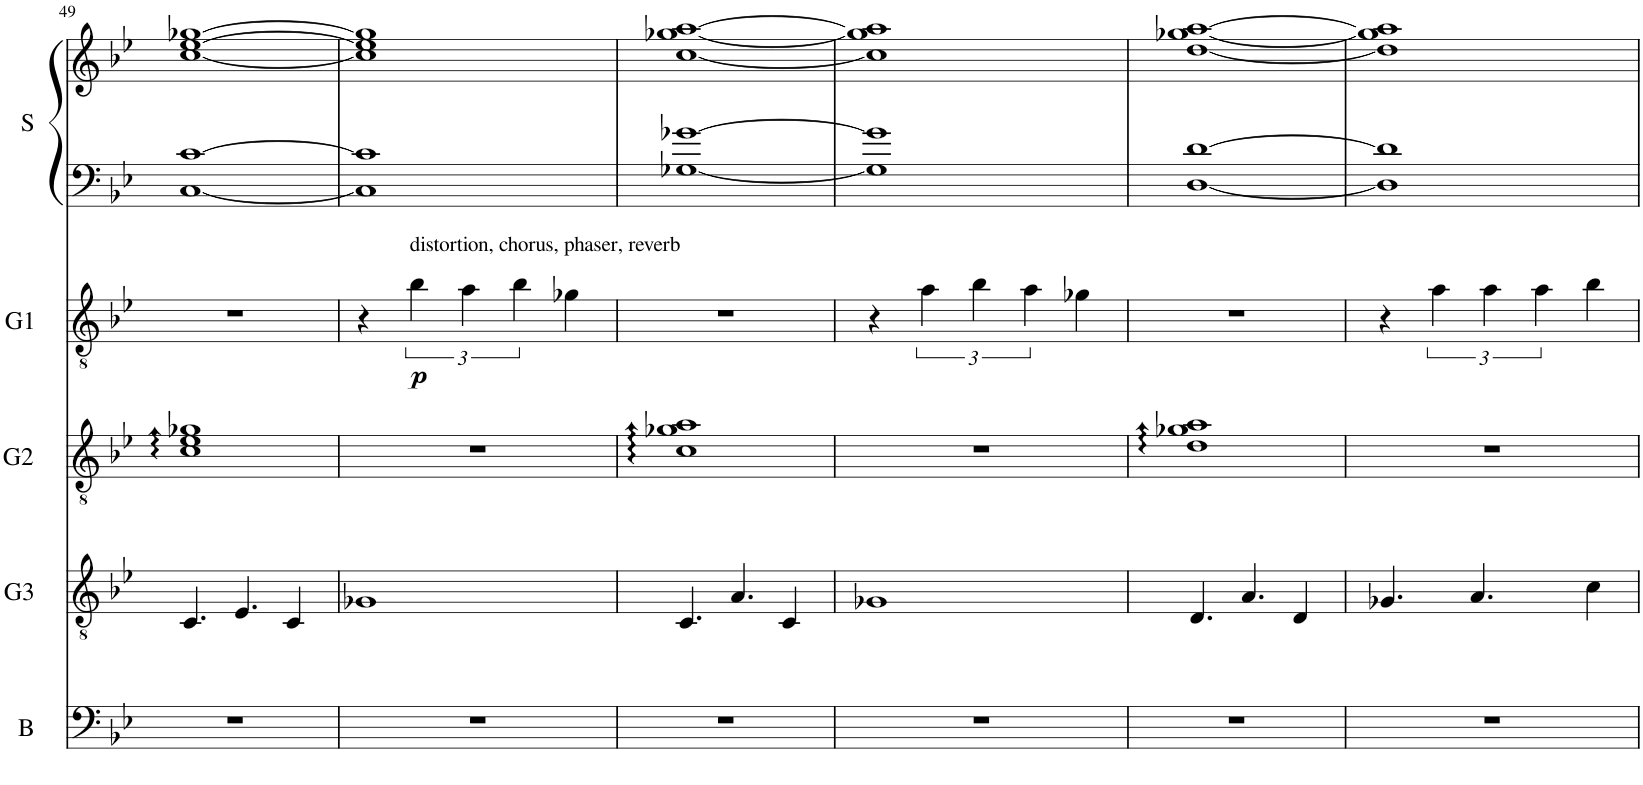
**kern	**kern	**kern	**kern	**dynam	**kern	**kern
*part5	*part4	*part3	*part2	*part2	*part1	*part1
*staff6	*staff5	*staff4	*staff3	*staff3	*staff2	*staff1
*I"Bass (D standard)	*I"Guitar 3 (D standard)	*I"Guitar 2 (D standard)	*I"Guitar 1 (D standard)	*	*I"Synth	*
*I'B	*I'G3	*I'G2	*I'G1	*	*I'S	*
!!LO:PB:g=z
*clefF4	*clefGv2	*clefGv2	*clefGv2	*	*clefF4	*clefG2
*Trd7c12	*	*	*	*	*	*
*k[b-e-]	*k[b-e-]	*k[b-e-]	*k[b-e-]	*	*k[b-e-]	*k[b-e-]
*M4/4	*M4/4	*M4/4	*M4/4	*	*M4/4	*M4/4
=49	=49	=49	=49	=49	=49	=49
1r	4.C/	1c 1e- 1g-X	1r	.	[1C [1c	[1cc [1ee- [1gg-X
.	4.E-/	.	.	.	.	.
.	4C/	.	.	.	.	.
=50	=50	=50	=50	=50	=50	=50
1r	1G-X	1r	4r	.	1C] 1c]	1cc] 1ee-] 1gg-]
!	!	!	!LO:TX:a:t=distortion, chorus, phaser, reverb	!	!	!
!	!	!	!	!LO:DY:b	!	!
.	.	.	6b-\	p	.	.
.	.	.	6a\	.	.	.
.	.	.	6b-\	.	.	.
.	.	.	4g-X\	.	.	.
=51	=51	=51	=51	=51	=51	=51
1r	4.C/	1c 1g-X 1a	1r	.	[1G-X [1g-X	[1cc [1gg-X [1aa
.	4.A/	.	.	.	.	.
.	4C/	.	.	.	.	.
=52	=52	=52	=52	=52	=52	=52
1r	1G-X	1r	4r	.	1G-] 1g-]	1cc] 1gg-] 1aa]
.	.	.	6a\	.	.	.
.	.	.	6b-\	.	.	.
.	.	.	6a\	.	.	.
.	.	.	4g-X\	.	.	.
=53	=53	=53	=53	=53	=53	=53
1r	4.D/	1d 1g-X 1a	1r	.	[1D [1d	[1dd [1gg-X [1aa
.	4.A/	.	.	.	.	.
.	4D/	.	.	.	.	.
=54	=54	=54	=54	=54	=54	=54
1r	4.G-X/	1r	4r	.	1D] 1d]	1dd] 1gg-] 1aa]
.	.	.	6a\	.	.	.
.	4.A/	.	.	.	.	.
.	.	.	6a\	.	.	.
.	.	.	6a\	.	.	.
.	4c\	.	4b-\	.	.	.
=	=	=	=	=	=	=
*-	*-	*-	*-	*-	*-	*-
